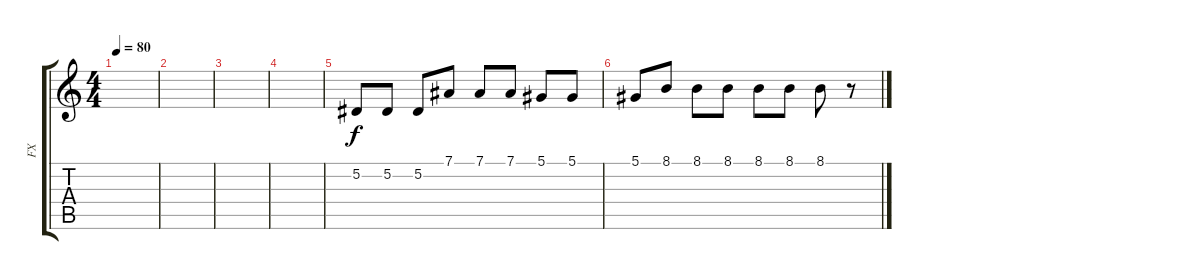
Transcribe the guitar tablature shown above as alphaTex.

\track ("FX" "FX") {instrument pad2warm}
\staff {score tabs}
\tuning (Eb4 Bb3 Gb3 Db3 Ab2 Eb2) {hide}
\ts (4 4)
\tempo 80
\clef g2
\ks c
|
|
|
|
5.2.8 5.2.8 5.2.8 7.1.8 7.1.8 7.1.8 5.1.8 5.1.8 |
5.1.8 8.1.8 8.1.8 8.1.8 8.1.8 8.1.8 8.1.8 r.8
